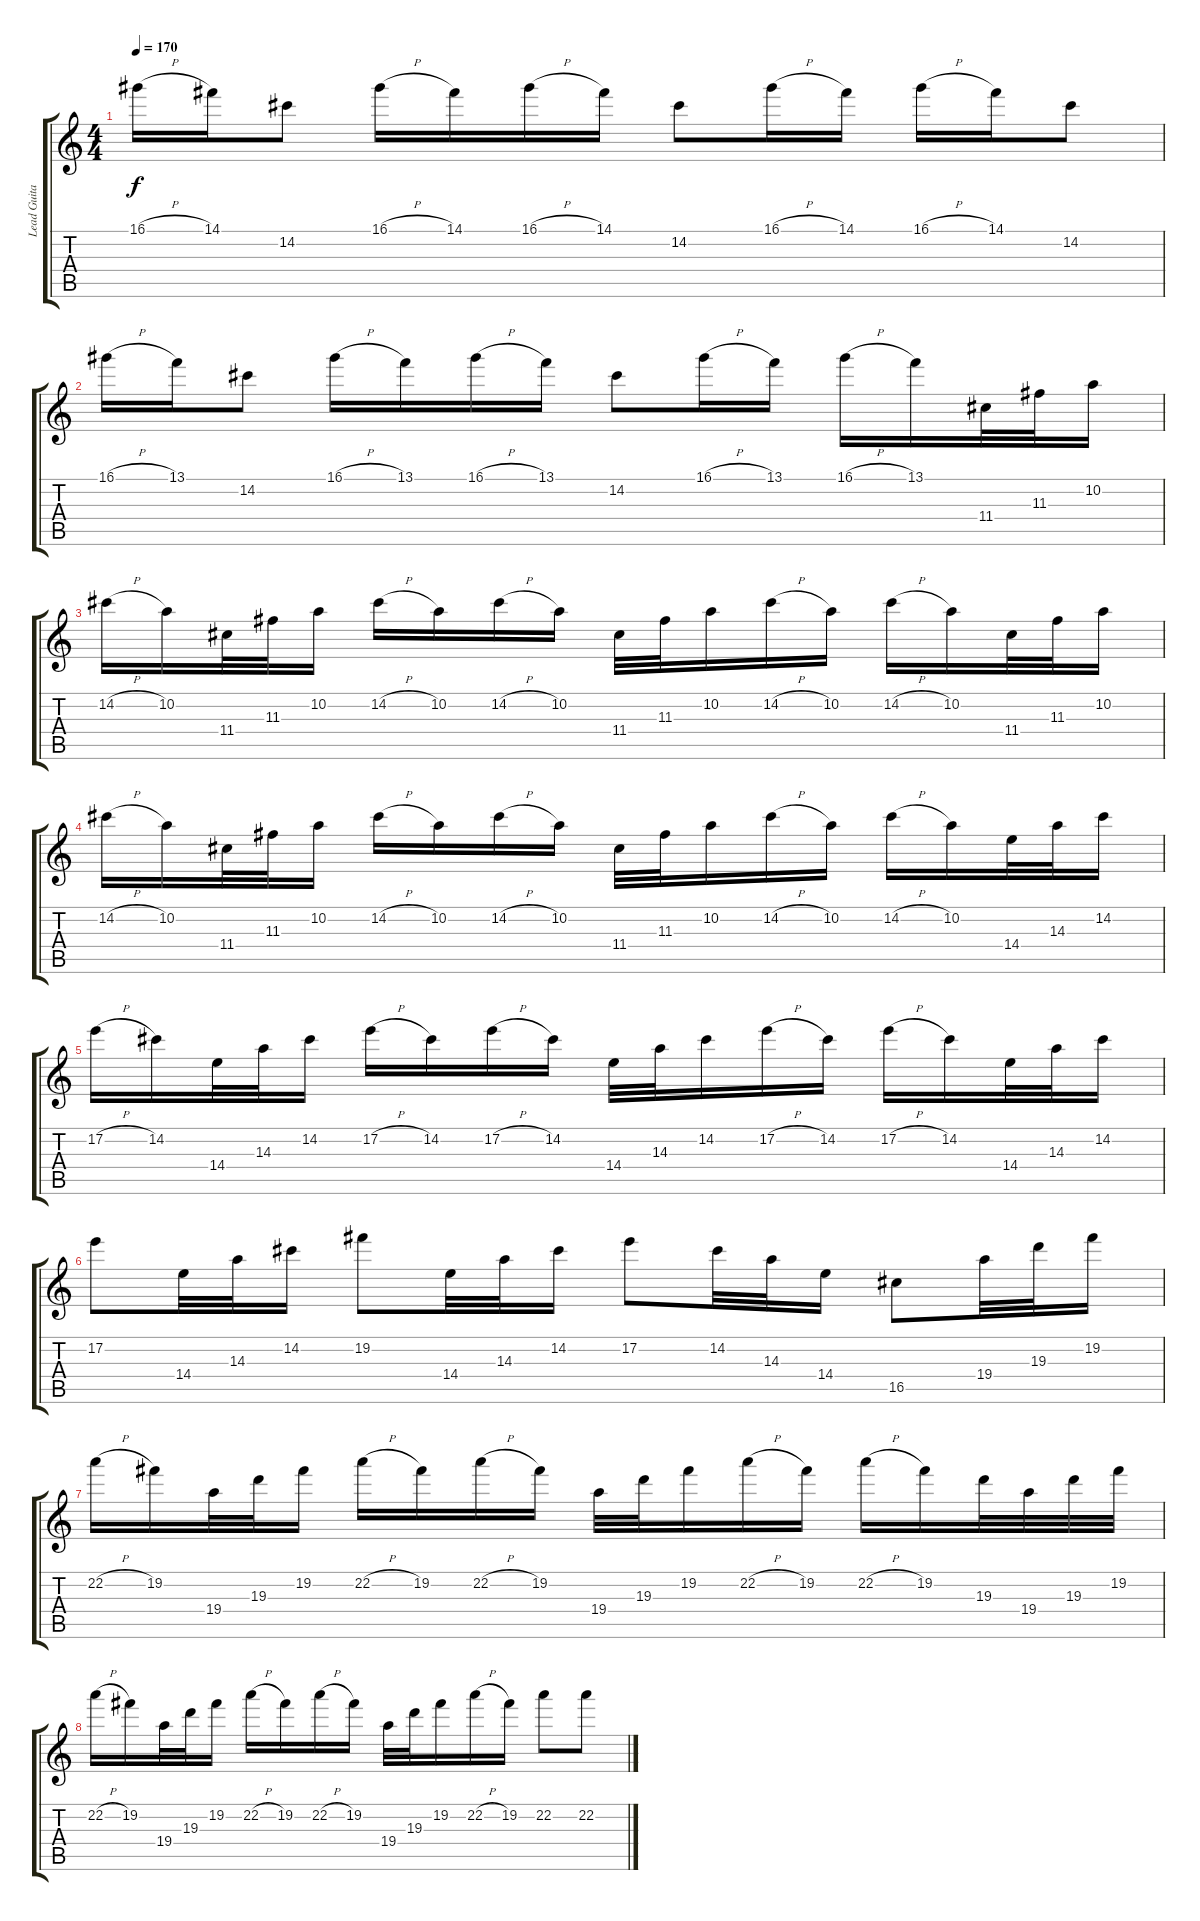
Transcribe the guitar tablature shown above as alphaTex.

\track ("Lead Guitar" "Lead Guita") {instrument overdrivenguitar}
\staff {score tabs}
\tuning (E4 B3 G3 D3 A2 E2) {hide}
\ts (4 4)
\tempo 170
\clef g2
\ks c
16.1{h}.16{dy f} 14.1.16 14.2.8 16.1{h}.16 14.1.16 16.1{h}.16 14.1.16 14.2.8 16.1{h}.16 14.1.16 16.1{h}.16 14.1.16 14.2.8 |
16.1{h}.16 13.1.16 14.2.8 16.1{h}.16 13.1.16 16.1{h}.16 13.1.16 14.2.8 16.1{h}.16 13.1.16 16.1{h}.16 13.1.16 11.4.32 11.3.32 10.2.16 |
14.2{h}.16 10.2.16 11.4.32 11.3.32 10.2.16 14.2{h}.16 10.2.16 14.2{h}.16 10.2.16 11.4.32 11.3.32 10.2.16 14.2{h}.16 10.2.16 14.2{h}.16 10.2.16 11.4.32 11.3.32 10.2.16 |
14.2{h}.16 10.2.16 11.4.32 11.3.32 10.2.16 14.2{h}.16 10.2.16 14.2{h}.16 10.2.16 11.4.32 11.3.32 10.2.16 14.2{h}.16 10.2.16 14.2{h}.16 10.2.16 14.4.32 14.3.32 14.2.16 |
17.2{h}.16 14.2.16 14.4.32 14.3.32 14.2.16 17.2{h}.16 14.2.16 17.2{h}.16 14.2.16 14.4.32 14.3.32 14.2.16 17.2{h}.16 14.2.16 17.2{h}.16 14.2.16 14.4.32 14.3.32 14.2.16 |
17.2.8 14.4.32 14.3.32 14.2.16 19.2.8 14.4.32 14.3.32 14.2.16 17.2.8 14.2.32 14.3.32 14.4.16 16.5.8 19.4.32 19.3.32 19.2.16 |
22.2{h}.16 19.2.16 19.4.32 19.3.32 19.2.16 22.2{h}.16 19.2.16 22.2{h}.16 19.2.16 19.4.32 19.3.32 19.2.16 22.2{h}.16 19.2.16 22.2{h}.16 19.2.16 19.3.32 19.4.32 19.3.32 19.2.32 |
22.2{h}.16 19.2.16 19.4.32 19.3.32 19.2.16 22.2{h}.16 19.2.16 22.2{h}.16 19.2.16 19.4.32 19.3.32 19.2.16 22.2{h}.16 19.2.16 22.2.8 22.2.8
